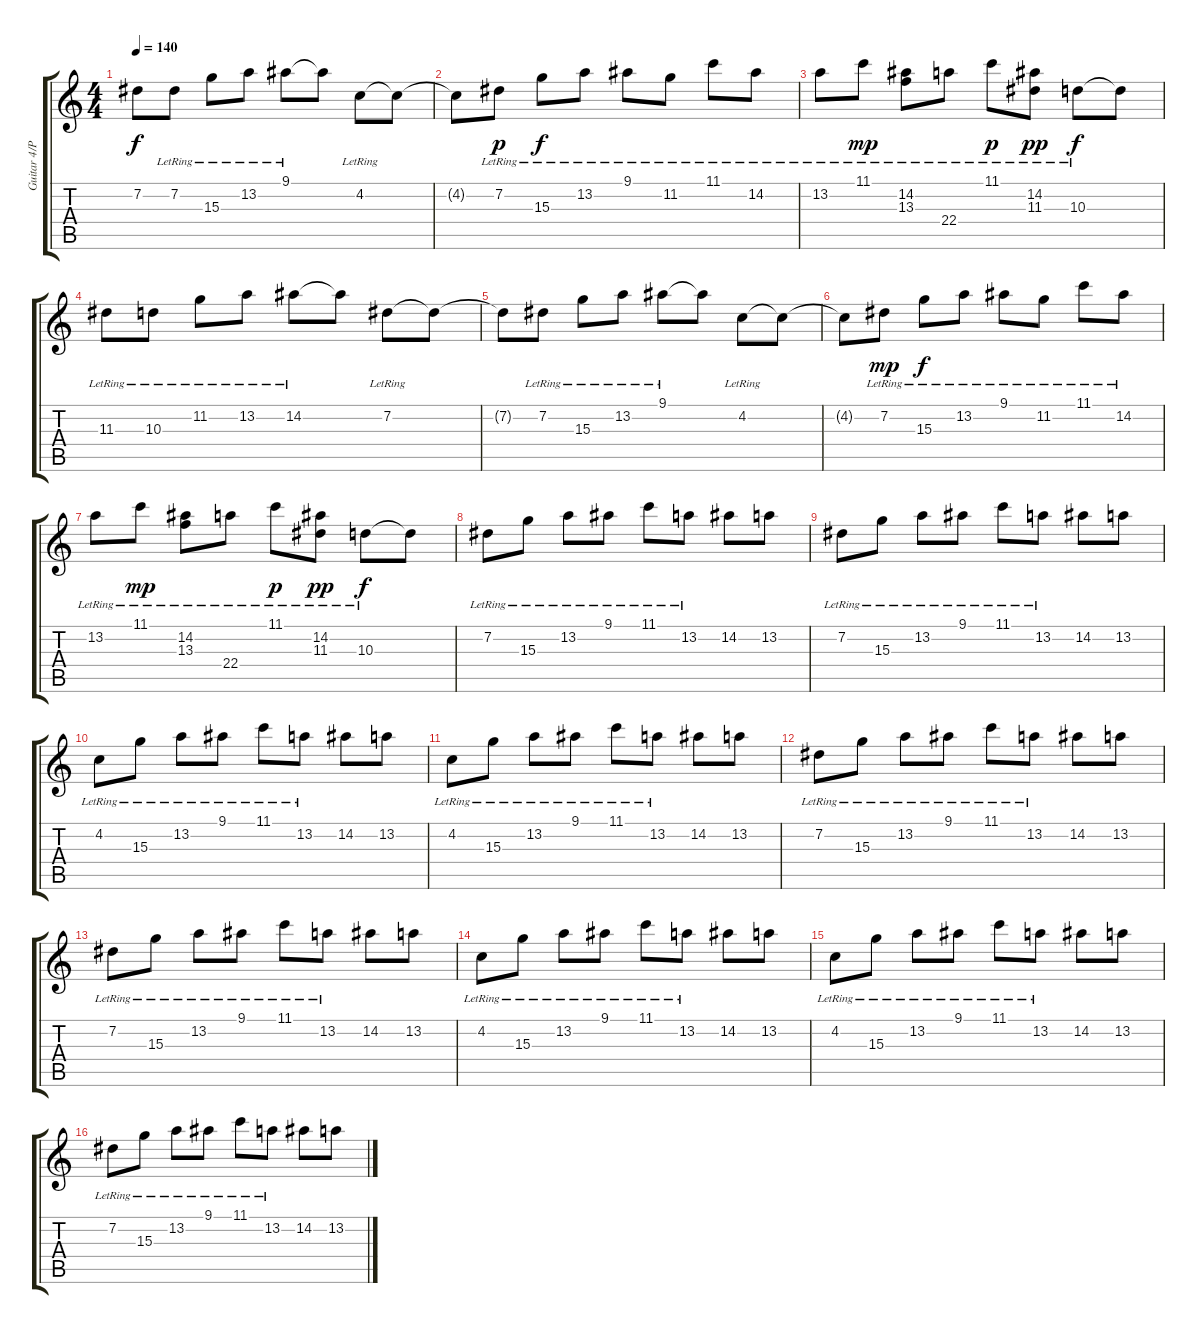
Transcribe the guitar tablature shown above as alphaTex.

\track ("Guitar 4/Piano" "Guitar 4/P") {instrument distortionguitar}
\staff {score tabs}
\tuning (Db4 Ab3 E3 B2 Gb2 B1) {hide}
\ts (4 4)
\tempo 140
\clef g2
\ks c
7.2{t}.8{dy f} 7.2{lr}.8 15.3{lr}.8 13.2{lr}.8 9.1{lr}.8 9.1{t}.8 4.2{lr}.8 4.2{t}.8 |
4.2{t}.8 7.2{lr}.8{dy p} 15.3{lr}.8{dy f} 13.2{lr}.8 9.1{lr}.8 11.2{lr}.8 11.1{lr}.8 14.2{lr}.8 |
13.2{lr}.8 11.1{lr}.8{dy mp} (14.2{lr} 13.3{lr}).8 22.4{lr}.8 11.1{lr}.8{dy p} (14.2{lr} 11.3{lr}).8{dy pp} 10.3{lr}.8{dy f} 10.3{t}.8 |
11.3{lr}.8 10.3{lr}.8 11.2{lr}.8 13.2{lr}.8 14.2{lr}.8 14.2{t}.8 7.2{lr}.8 7.2{t}.8 |
7.2{t}.8 7.2{lr}.8 15.3{lr}.8 13.2{lr}.8 9.1{lr}.8 9.1{t}.8 4.2{lr}.8 4.2{t}.8 |
4.2{t}.8 7.2{lr}.8{dy mp} 15.3{lr}.8{dy f} 13.2{lr}.8 9.1{lr}.8 11.2{lr}.8 11.1{lr}.8 14.2{lr}.8 |
13.2{lr}.8 11.1{lr}.8{dy mp} (14.2{lr} 13.3{lr}).8 22.4{lr}.8 11.1{lr}.8{dy p} (14.2{lr} 11.3{lr}).8{dy pp} 10.3{lr}.8{dy f} 10.3{t}.8 |
7.2{lr}.8 15.3{lr}.8 13.2{lr}.8 9.1{lr}.8 11.1{lr}.8 13.2{lr}.8 14.2.8 13.2.8 |
7.2{lr}.8 15.3{lr}.8 13.2{lr}.8 9.1{lr}.8 11.1{lr}.8 13.2{lr}.8 14.2.8 13.2.8 |
4.2{lr}.8 15.3{lr}.8 13.2{lr}.8 9.1{lr}.8 11.1{lr}.8 13.2{lr}.8 14.2.8 13.2.8 |
4.2{lr}.8 15.3{lr}.8 13.2{lr}.8 9.1{lr}.8 11.1{lr}.8 13.2{lr}.8 14.2.8 13.2.8 |
7.2{lr}.8 15.3{lr}.8 13.2{lr}.8 9.1{lr}.8 11.1{lr}.8 13.2{lr}.8 14.2.8 13.2.8 |
7.2{lr}.8 15.3{lr}.8 13.2{lr}.8 9.1{lr}.8 11.1{lr}.8 13.2{lr}.8 14.2.8 13.2.8 |
4.2{lr}.8 15.3{lr}.8 13.2{lr}.8 9.1{lr}.8 11.1{lr}.8 13.2{lr}.8 14.2.8 13.2.8 |
4.2{lr}.8 15.3{lr}.8 13.2{lr}.8 9.1{lr}.8 11.1{lr}.8 13.2{lr}.8 14.2.8 13.2.8 |
7.2{lr}.8 15.3{lr}.8 13.2{lr}.8 9.1{lr}.8 11.1{lr}.8 13.2{lr}.8 14.2.8 13.2.8
